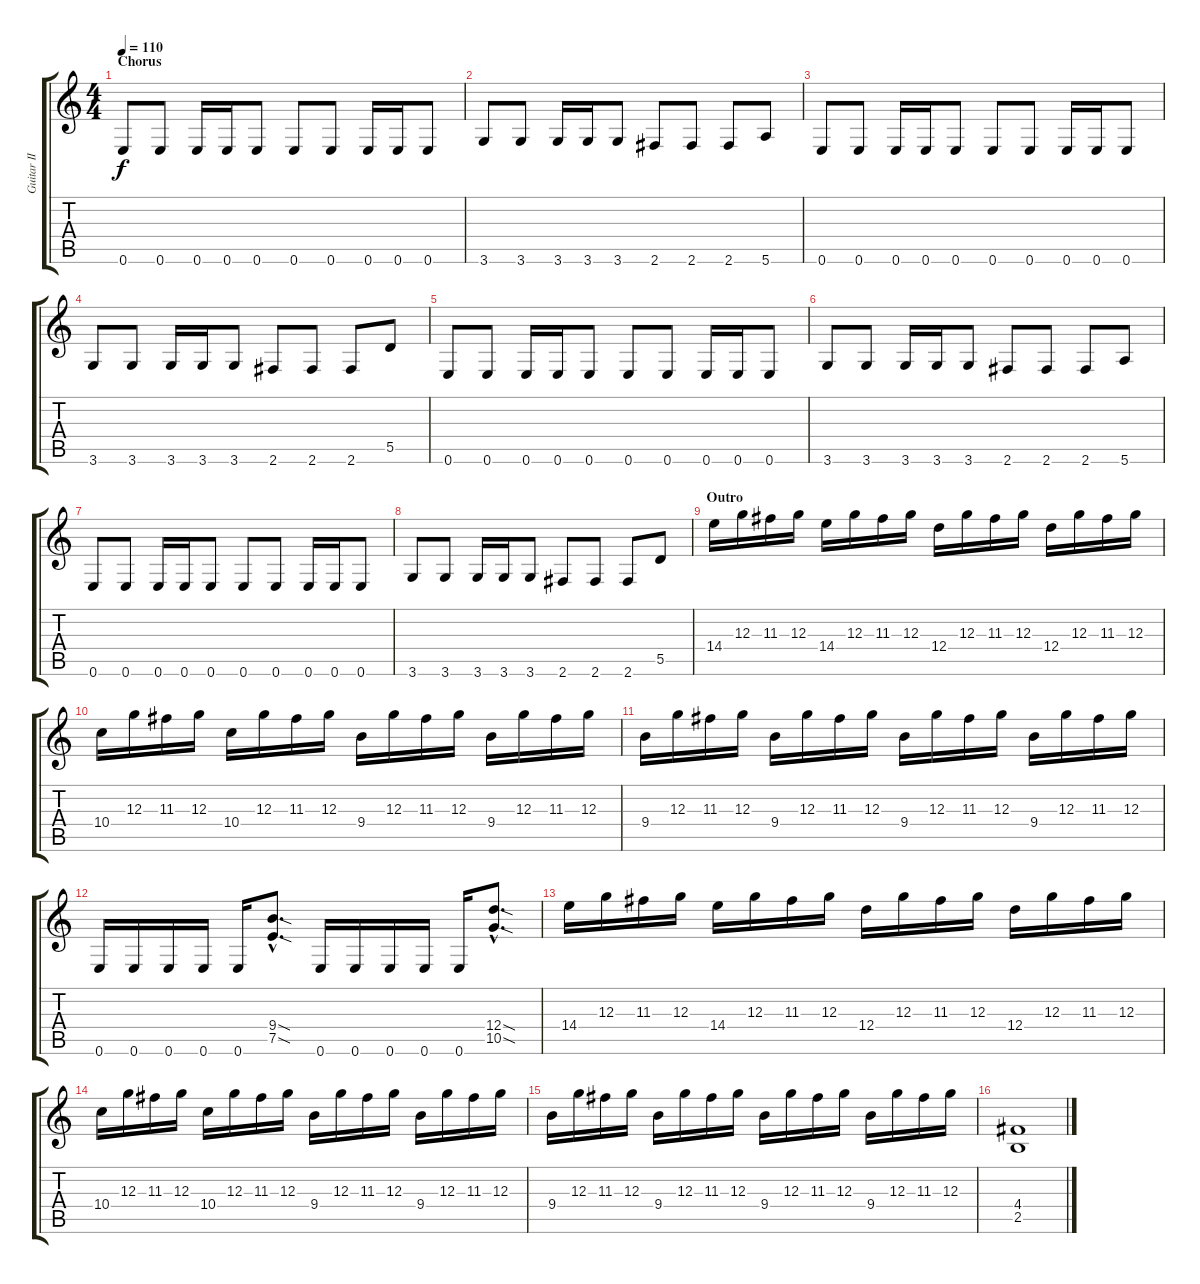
\track ("Guitar II" "Guitar II") {instrument overdrivenguitar}
\staff {score tabs}
\tuning (E4 B3 G3 D3 A2 E2) {hide}
\ts (4 4)
\section ("" "Chorus")
\tempo 110
\clef g2
\ks c
0.6.8{dy f} 0.6.8 0.6.16 0.6.16 0.6.8 0.6.8 0.6.8 0.6.16 0.6.16 0.6.8 |
3.6.8 3.6.8 3.6.16 3.6.16 3.6.8 2.6.8 2.6.8 2.6.8 5.6.8 |
0.6.8 0.6.8 0.6.16 0.6.16 0.6.8 0.6.8 0.6.8 0.6.16 0.6.16 0.6.8 |
3.6.8 3.6.8 3.6.16 3.6.16 3.6.8 2.6.8 2.6.8 2.6.8 5.5.8 |
0.6.8 0.6.8 0.6.16 0.6.16 0.6.8 0.6.8 0.6.8 0.6.16 0.6.16 0.6.8 |
3.6.8 3.6.8 3.6.16 3.6.16 3.6.8 2.6.8 2.6.8 2.6.8 5.6.8 |
0.6.8 0.6.8 0.6.16 0.6.16 0.6.8 0.6.8 0.6.8 0.6.16 0.6.16 0.6.8 |
3.6.8 3.6.8 3.6.16 3.6.16 3.6.8 2.6.8 2.6.8 2.6.8 5.5.8 |
\section ("" "Outro")
14.4.16 12.3.16 11.3.16 12.3.16 14.4.16 12.3.16 11.3.16 12.3.16 12.4.16 12.3.16 11.3.16 12.3.16 12.4.16 12.3.16 11.3.16 12.3.16 |
10.4.16 12.3.16 11.3.16 12.3.16 10.4.16 12.3.16 11.3.16 12.3.16 9.4.16 12.3.16 11.3.16 12.3.16 9.4.16 12.3.16 11.3.16 12.3.16 |
9.4.16 12.3.16 11.3.16 12.3.16 9.4.16 12.3.16 11.3.16 12.3.16 9.4.16 12.3.16 11.3.16 12.3.16 9.4.16 12.3.16 11.3.16 12.3.16 |
0.6.16 0.6.16 0.6.16 0.6.16 0.6.16 (9.4{sod hac} 7.5{sod hac}).8{d} 0.6.16 0.6.16 0.6.16 0.6.16 0.6.16 (12.4{sod hac} 10.5{sod hac}).8{d} |
14.4.16 12.3.16 11.3.16 12.3.16 14.4.16 12.3.16 11.3.16 12.3.16 12.4.16 12.3.16 11.3.16 12.3.16 12.4.16 12.3.16 11.3.16 12.3.16 |
10.4.16 12.3.16 11.3.16 12.3.16 10.4.16 12.3.16 11.3.16 12.3.16 9.4.16 12.3.16 11.3.16 12.3.16 9.4.16 12.3.16 11.3.16 12.3.16 |
9.4.16 12.3.16 11.3.16 12.3.16 9.4.16 12.3.16 11.3.16 12.3.16 9.4.16 12.3.16 11.3.16 12.3.16 9.4.16 12.3.16 11.3.16 12.3.16 |
(4.4 2.5).1
